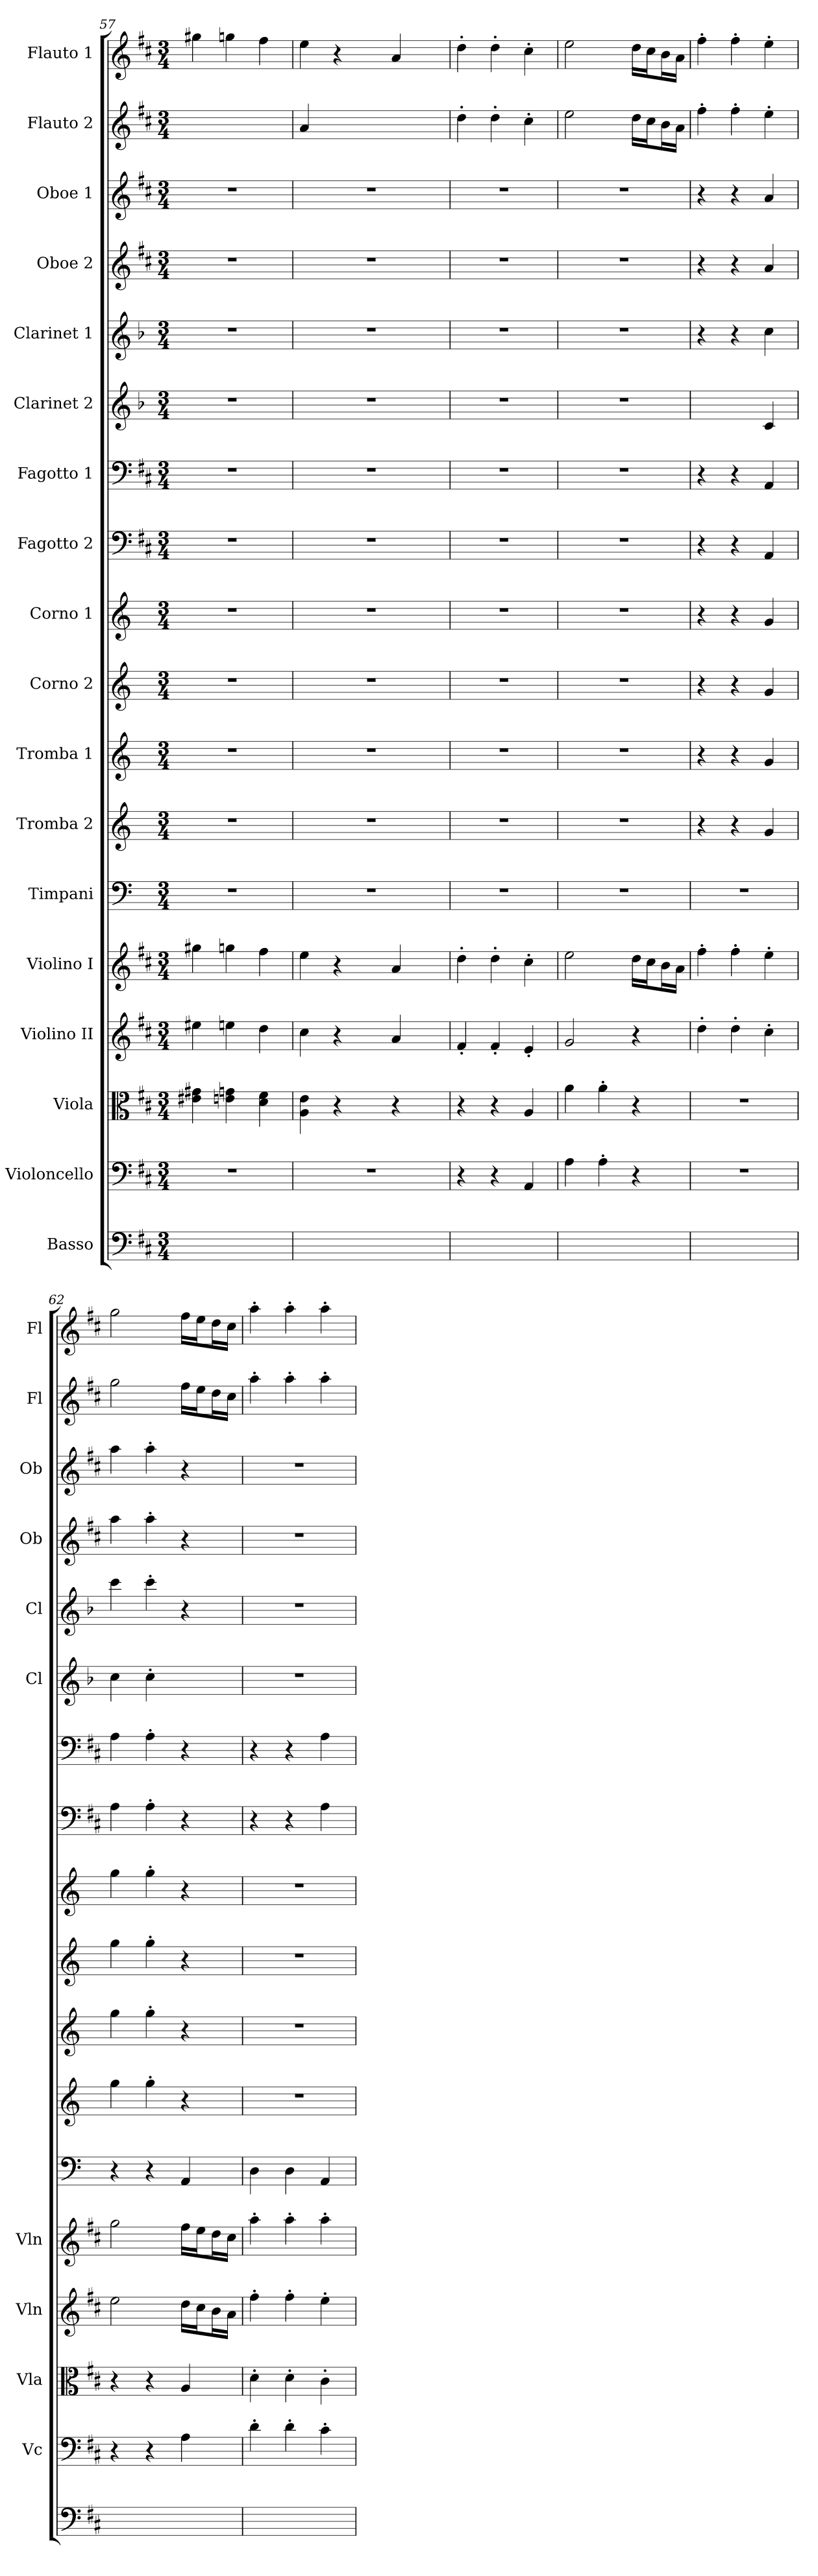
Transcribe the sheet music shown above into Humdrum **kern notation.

**kern	**kern	**kern	**kern	**kern	**kern	**kern	**kern	**kern	**kern	**kern	**kern	**kern	**kern	**kern	**kern	**kern	**kern
*part18	*part17	*part16	*part15	*part14	*part13	*part12	*part11	*part10	*part9	*part8	*part7	*part6	*part5	*part4	*part3	*part2	*part1
*staff18	*staff17	*staff16	*staff15	*staff14	*staff13	*staff12	*staff11	*staff10	*staff9	*staff8	*staff7	*staff6	*staff5	*staff4	*staff3	*staff2	*staff1
*I"Basso	*I"Violoncello	*I"Viola	*I"Violino II	*I"Violino I	*I"Timpani	*I"Tromba 2	*I"Tromba 1	*I"Corno 2	*I"Corno 1	*I"Fagotto 2	*I"Fagotto 1	*I"Clarinet 2	*I"Clarinet 1	*I"Oboe 2	*I"Oboe 1	*I"Flauto 2	*I"Flauto 1
*	*I'Vc	*I'Vla	*I'Vln	*I'Vln	*	*	*	*	*	*	*	*I'Cl	*I'Cl	*I'Ob	*I'Ob	*I'Fl	*I'Fl
*clefF4	*clefF4	*clefC3	*clefG2	*clefG2	*clefF4	*clefG2	*clefG2	*clefG2	*clefG2	*clefF4	*clefF4	*clefG2	*clefG2	*clefG2	*clefG2	*clefG2	*clefG2
*ITrd7c12	*	*	*	*	*	*ITrd-1c-2	*ITrd-1c-2	*ITrd6c10	*ITrd6c10	*	*	*ITrd2c3	*ITrd2c3	*	*	*	*
*k[f#c#]	*k[f#c#]	*k[f#c#]	*k[f#c#]	*k[f#c#]	*	*	*	*	*	*k[f#c#]	*k[f#c#]	*k[f#c#]	*k[f#c#]	*k[f#c#]	*k[f#c#]	*k[f#c#]	*k[f#c#]
*M3/4	*M3/4	*M3/4	*M3/4	*M3/4	*M3/4	*M3/4	*M3/4	*M3/4	*M3/4	*M3/4	*M3/4	*M3/4	*M3/4	*M3/4	*M3/4	*M3/4	*M3/4
=57	=57	=57	=57	=57	=57	=57	=57	=57	=57	=57	=57	=57	=57	=57	=57	=57	=57
2.ryy	2.r	4e#X 4g#X	4ee#X	4gg#X	2.r	2.r	2.r	2.r	2.r	2.r	2.r	2.r	2.r	2.r	2.r	2.ryy	4gg#X
.	.	4en 4gn	4een	4ggn	.	.	.	.	.	.	.	.	.	.	.	.	4ggn
.	.	4d 4f#	4dd	4ff#	.	.	.	.	.	.	.	.	.	.	.	.	4ff#
=58	=58	=58	=58	=58	=58	=58	=58	=58	=58	=58	=58	=58	=58	=58	=58	=58	=58
2.ryy	2.r	4A 4e	4cc#	4ee	2.r	2.r	2.r	2.r	2.r	2.r	2.r	2.r	2.r	2.r	2.r	4a	4ee
.	.	4r	4r	4r	.	.	.	.	.	.	.	.	.	.	.	16ryy	4r
.	.	.	.	.	.	.	.	.	.	.	.	.	.	.	.	16ryy	.
.	.	.	.	.	.	.	.	.	.	.	.	.	.	.	.	16ryy	.
.	.	.	.	.	.	.	.	.	.	.	.	.	.	.	.	16ryy	.
.	.	4r	4a	4a	.	.	.	.	.	.	.	.	.	.	.	16ryy	4a
.	.	.	.	.	.	.	.	.	.	.	.	.	.	.	.	16ryy	.
.	.	.	.	.	.	.	.	.	.	.	.	.	.	.	.	16ryy	.
.	.	.	.	.	.	.	.	.	.	.	.	.	.	.	.	16ryy	.
=59	=59	=59	=59	=59	=59	=59	=59	=59	=59	=59	=59	=59	=59	=59	=59	=59	=59
2.ryy	4r	4r	4f#'	4dd'	2.r	2.r	2.r	2.r	2.r	2.r	2.r	2.r	2.r	2.r	2.r	4dd'	4dd'
.	4r	4r	4f#'	4dd'	.	.	.	.	.	.	.	.	.	.	.	4dd'	4dd'
.	4AA	4A	4e'	4cc#'	.	.	.	.	.	.	.	.	.	.	.	4cc#'	4cc#'
=60	=60	=60	=60	=60	=60	=60	=60	=60	=60	=60	=60	=60	=60	=60	=60	=60	=60
2.ryy	4A	4a	2g	2ee	2.r	2.r	2.r	2.r	2.r	2.r	2.r	2.r	2.r	2.r	2.r	2ee	2ee
.	4A'	4a'	.	.	.	.	.	.	.	.	.	.	.	.	.	.	.
.	4r	4r	4r	16dd\LL	.	.	.	.	.	.	.	.	.	.	.	16dd\LL	16dd\LL
.	.	.	.	16cc#\J	.	.	.	.	.	.	.	.	.	.	.	16cc#\J	16cc#\J
.	.	.	.	16b\L	.	.	.	.	.	.	.	.	.	.	.	16b\L	16b\L
.	.	.	.	16a\JJ	.	.	.	.	.	.	.	.	.	.	.	16a\JJ	16a\JJ
=61	=61	=61	=61	=61	=61	=61	=61	=61	=61	=61	=61	=61	=61	=61	=61	=61	=61
2.ryy	2.r	2.r	4dd'	4ff#'	2.r	4r	4r	4r	4r	4r	4r	4ryy	4r	4r	4r	4ff#'	4ff#'
.	.	.	4dd'	4ff#'	.	4r	4r	4r	4r	4r	4r	4ryy	4r	4r	4r	4ff#'	4ff#'
.	.	.	4cc#'	4ee'	.	4a	4a	4A	4A	4AA	4AA	4A	4a	4a	4a	4ee'	4ee'
=62	=62	=62	=62	=62	=62	=62	=62	=62	=62	=62	=62	=62	=62	=62	=62	=62	=62
2.ryy	4r	4r	2ee	2gg	4r	4aa	4aa	4a	4a	4A	4A	4a	4aa	4aa	4aa	2gg	2gg
.	4r	4r	.	.	4r	4aa'	4aa'	4a'	4a'	4A'	4A'	4a'	4aa'	4aa'	4aa'	.	.
.	4A	4A	16dd\LL	16ff#\LL	4AA	4r	4r	4r	4r	4r	4r	4ryy	4r	4r	4r	16ff#\LL	16ff#\LL
.	.	.	16cc#\J	16ee\J	.	.	.	.	.	.	.	.	.	.	.	16ee\J	16ee\J
.	.	.	16b\L	16dd\L	.	.	.	.	.	.	.	.	.	.	.	16dd\L	16dd\L
.	.	.	16a\JJ	16cc#\JJ	.	.	.	.	.	.	.	.	.	.	.	16cc#\JJ	16cc#\JJ
=63	=63	=63	=63	=63	=63	=63	=63	=63	=63	=63	=63	=63	=63	=63	=63	=63	=63
2.ryy	4d'	4d'	4ff#'	4aa'	4D	2.r	2.r	2.r	2.r	4r	4r	2.r	2.r	2.r	2.r	4aa'	4aa'
.	4d'	4d'	4ff#'	4aa'	4D	.	.	.	.	4r	4r	.	.	.	.	4aa'	4aa'
.	4c#'	4c#'	4ee'	4aa'	4AA	.	.	.	.	4A	4A	.	.	.	.	4aa'	4aa'
=	=	=	=	=	=	=	=	=	=	=	=	=	=	=	=	=	=
*-	*-	*-	*-	*-	*-	*-	*-	*-	*-	*-	*-	*-	*-	*-	*-	*-	*-
